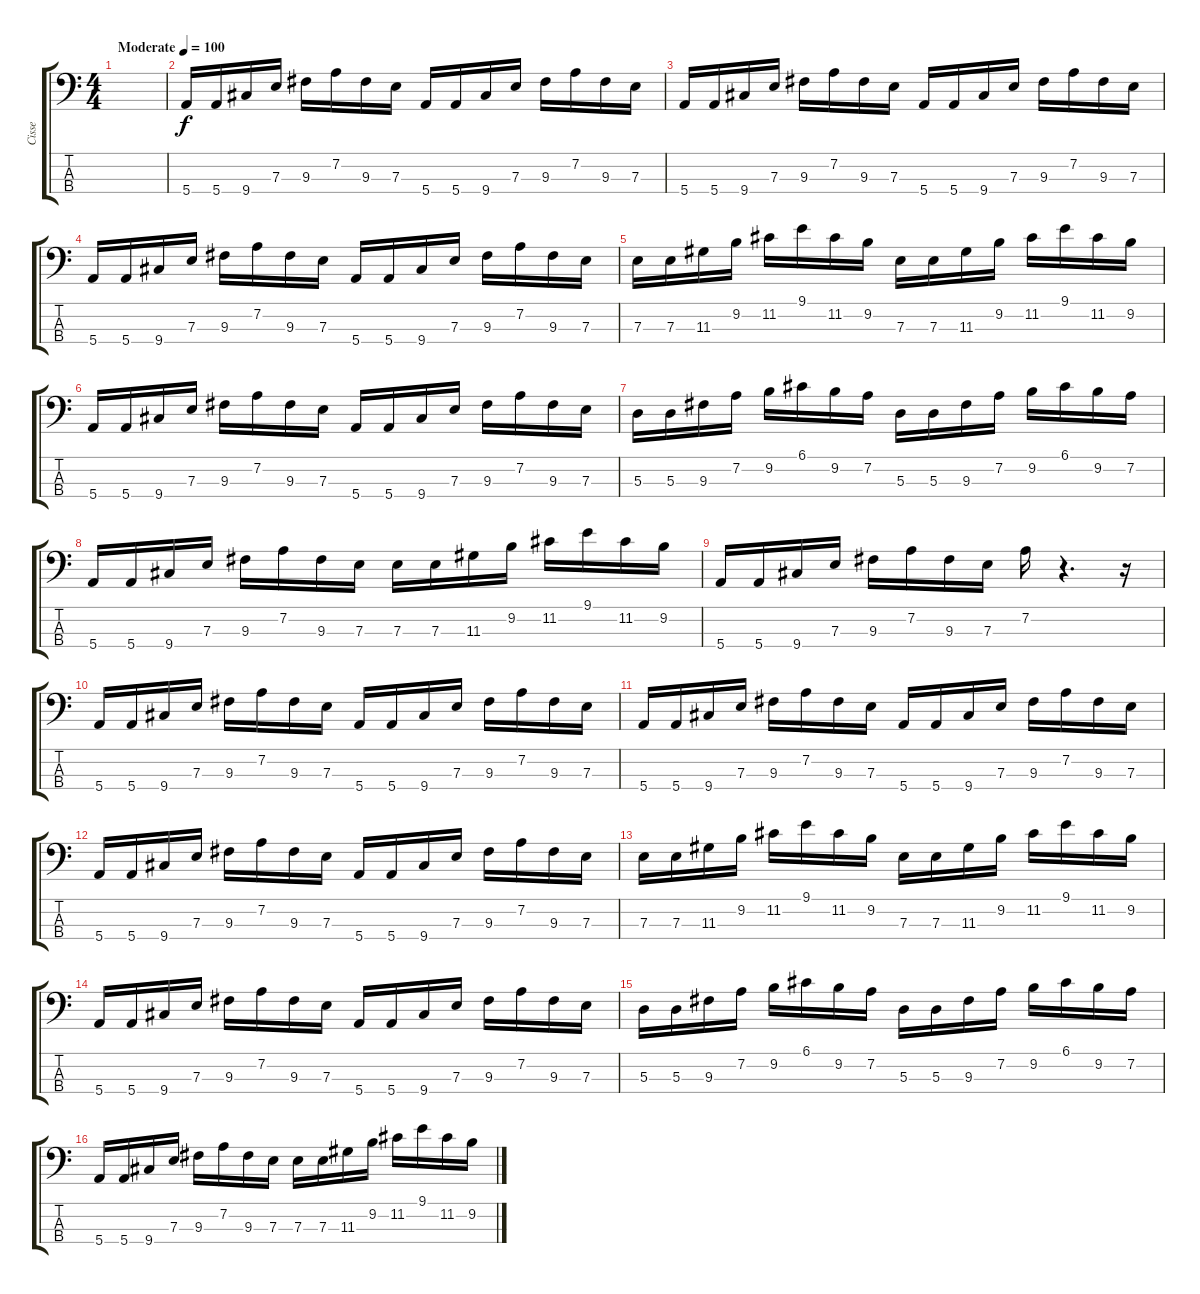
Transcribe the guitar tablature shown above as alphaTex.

\track ("Cisse" "Cisse") {instrument electricbassfinger}
\staff {score tabs}
\tuning (G2 D2 A1 E1) {hide}
\ts (4 4)
\tempo (100 "Moderate")
\clef f4
\ks c
|
5.4.16 5.4.16 9.4.16 7.3.16 9.3.16 7.2.16 9.3.16 7.3.16 5.4.16 5.4.16 9.4.16 7.3.16 9.3.16 7.2.16 9.3.16 7.3.16 |
5.4.16 5.4.16 9.4.16 7.3.16 9.3.16 7.2.16 9.3.16 7.3.16 5.4.16 5.4.16 9.4.16 7.3.16 9.3.16 7.2.16 9.3.16 7.3.16 |
5.4.16 5.4.16 9.4.16 7.3.16 9.3.16 7.2.16 9.3.16 7.3.16 5.4.16 5.4.16 9.4.16 7.3.16 9.3.16 7.2.16 9.3.16 7.3.16 |
7.3.16 7.3.16 11.3.16 9.2.16 11.2.16 9.1.16 11.2.16 9.2.16 7.3.16 7.3.16 11.3.16 9.2.16 11.2.16 9.1.16 11.2.16 9.2.16 |
5.4.16 5.4.16 9.4.16 7.3.16 9.3.16 7.2.16 9.3.16 7.3.16 5.4.16 5.4.16 9.4.16 7.3.16 9.3.16 7.2.16 9.3.16 7.3.16 |
5.3.16 5.3.16 9.3.16 7.2.16 9.2.16 6.1.16 9.2.16 7.2.16 5.3.16 5.3.16 9.3.16 7.2.16 9.2.16 6.1.16 9.2.16 7.2.16 |
5.4.16 5.4.16 9.4.16 7.3.16 9.3.16 7.2.16 9.3.16 7.3.16 7.3.16 7.3.16 11.3.16 9.2.16 11.2.16 9.1.16 11.2.16 9.2.16 |
5.4.16 5.4.16 9.4.16 7.3.16 9.3.16 7.2.16 9.3.16 7.3.16 7.2.16 r.4{d} r.16 |
5.4.16 5.4.16 9.4.16 7.3.16 9.3.16 7.2.16 9.3.16 7.3.16 5.4.16 5.4.16 9.4.16 7.3.16 9.3.16 7.2.16 9.3.16 7.3.16 |
5.4.16 5.4.16 9.4.16 7.3.16 9.3.16 7.2.16 9.3.16 7.3.16 5.4.16 5.4.16 9.4.16 7.3.16 9.3.16 7.2.16 9.3.16 7.3.16 |
5.4.16 5.4.16 9.4.16 7.3.16 9.3.16 7.2.16 9.3.16 7.3.16 5.4.16 5.4.16 9.4.16 7.3.16 9.3.16 7.2.16 9.3.16 7.3.16 |
7.3.16 7.3.16 11.3.16 9.2.16 11.2.16 9.1.16 11.2.16 9.2.16 7.3.16 7.3.16 11.3.16 9.2.16 11.2.16 9.1.16 11.2.16 9.2.16 |
5.4.16 5.4.16 9.4.16 7.3.16 9.3.16 7.2.16 9.3.16 7.3.16 5.4.16 5.4.16 9.4.16 7.3.16 9.3.16 7.2.16 9.3.16 7.3.16 |
5.3.16 5.3.16 9.3.16 7.2.16 9.2.16 6.1.16 9.2.16 7.2.16 5.3.16 5.3.16 9.3.16 7.2.16 9.2.16 6.1.16 9.2.16 7.2.16 |
5.4.16 5.4.16 9.4.16 7.3.16 9.3.16 7.2.16 9.3.16 7.3.16 7.3.16 7.3.16 11.3.16 9.2.16 11.2.16 9.1.16 11.2.16 9.2.16
